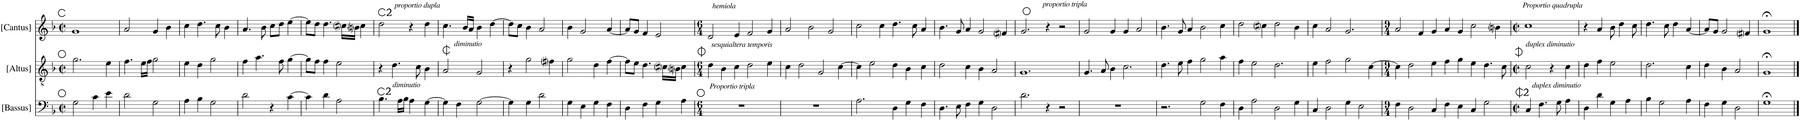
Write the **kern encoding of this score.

**kern	**kern	**kern
*part3	*part2	*part1
*staff3	*staff2	*staff1
*I"[Bassus]	*I"[Altus]	*I"[Cantus]
*I'[B.]	*I'[A.]	*I'[C.]
*clefF4	*clefGv2	*clefG2
*k[b-]	*k[b-]	*k[b-]
*M2/2	*M2/2	*M2/2
*met(c|)	*met(c|)	*met(c|)
=1	=1	=1
2G\	2.g\	1g
4c\	.	.
4e\	4e\	.
=2	=2	=2
2d\	4.f\	2a/
.	16e\LL	.
.	16f\JJ	.
2G\	2g\	4g/
.	.	4b-\
=3	=3	=3
4A\	4e\	4cc\
4B-\	4d\	4.dd\
2G\	2g\	.
.	.	8cc\
.	.	4b-\
=4	=4	=4
2d\	4f\	4.a/
.	4.a\	.
.	.	8b-\
4r	.	8cc\L
.	8f\	8dd\J
[4c\	[4g\	[4ee\
=5	=5	=5
4c\]	8g\L]	8ee\L]
.	8f\J	8dd\J
4d\	4f\	4.dd\
2A\	2e\	.
.	.	16cc#i\LL
.	.	16bni\JJ
.	.	4cc#\
=6	=6	=6
4.B-\	4r	2dd\
.	4.d\	.
16A\LL	.	.
16B-\JJ	.	.
!LO:TX:a:i:t=diminutio	!	!
4A\	.	4r
.	8c\	.
!	!	!LO:TX:a:i:t=proportio dupla
[4G\	4B-\	4dd\
=7	=7	=7
4G\]	2A/	4.cc\
4F\	.	.
.	.	16b-/LL
.	.	16a/JJ
!	!LO:TX:a:i:t=diminutio	!
[2G\	2G/	4b-\
.	.	[4dd\
=8	=8	=8
4G\]	4r	8dd\L]
.	.	8cc\J
4G\	2g\	4b-\
2d\	.	2a/
.	4f#i\	.
=9	=9	=9
4G\	2g\	4b-\
4E\	.	2g/
4G\	4d\	.
4F\	[4f\	[4a/
=10	=10	=10
4D\	8f\L]	8a/L]
.	8e\J	8g/J
4F\	4.d\	4f/
4G\	.	2e/
.	16c#i\LL	.
.	16Bni\JJ	.
4A\	4c#\	.
=11	=11	=11
*M6/4	*M6/4	*M6/4
!	!	!LO:TX:a:i:t=hemiola
!	!LO:TX:a:i:t=sesquialtera temporis	!
!LO:TX:a:i:t=Proportio tripla	!	!
1.r	4d\	2d/
.	4B-\	.
.	4c\	4e/
.	2d\	2f/
.	4e\	4g/
=12	=12	=12
1.r	4c\	2a/
.	2d\	.
.	.	2b-\
.	2G/	.
.	.	2g/
.	[4c\	.
=13	=13	=13
2.A\	4c\]	2cc\
.	2e\	.
.	.	4cc\
4D\	4d\	4.dd\
4G\	4B-\	.
.	.	8cc\
4F\	4c\	4a/
=14	=14	=14
4.D\	2d\	4.b-\
8E\	.	8g/
4F\	4c\	4a/
4G\	4B-\	2g/
2D\	2A/	.
.	.	4f#i/
=15	=15	=15
2.d\	1.G	2.g/
!	!	!LO:TX:a:i:t=proportio tripla
4r	.	4r
2r	.	2r
=16	=16	=16
1.r	4.G/	2g/
.	8A/	.
.	4B-\	4g/
.	2.c\	4g/
.	.	2a/
=17	=17	=17
2.r	4.d\	4.b-\
.	8e\	8g/
.	4f\	4a/
2G\	2g\	2b-\
4F\	4a\	4cc\
=18	=18	=18
4D\	4f\	2dd\
2A\	2e\	.
.	.	4cc#i\
2D\	2.d\	2dd\
4G\	.	4b-\
=19	=19	=19
4C/	4e\	4cc\
2D\	2f\	2a/
4G\	2g\	2.g/
2E\	.	.
.	[4c\	.
=20	=20	=20
*M9/4	*M9/4	*M9/4
4F\	4c\]	2a/
2D\	2d\	.
.	.	4f/
4C/	4e\	4g/
4F\	4f\	4a/
4E\	4g\	4g/
4C/	4e\	2cc\
2G\	4.d\	.
.	.	4bni\
.	8c\	.
=21	=21	=21
*M2/2	*M2/2	*M2/2
*met(c|)	*met(c|)	*met(c|)
!	!	!LO:TX:a:i:t=Proportio quadrupla
!	!LO:TX:a:i:t=duplex diminutio	!
4C/	2c\	1cc
!LO:TX:a:i:t=duplex diminutio	!	!
4.F\	.	.
.	4r	.
8G\	.	.
4A\	4c\	.
=22	=22	=22
4D\	4d\	4r
4d\	4f\	4a/
4G\	2e\	8b-\
.	.	4dd\
4A\	.	.
.	.	8cc\
=23	=23	=23
4B-\	2.d\	4.dd\
2G\	.	.
.	.	8cc\
.	.	4dd\
4A\	4c\	[4a/
=24	=24	=24
4F\	4d\	8a/L]
.	.	8g/J
4G\	4B-\	2g/
2D\	2A/	.
.	.	4f#i/
=25	=25	=25
1G;<	1G;<	1g;<
==	==	==
*-	*-	*-
